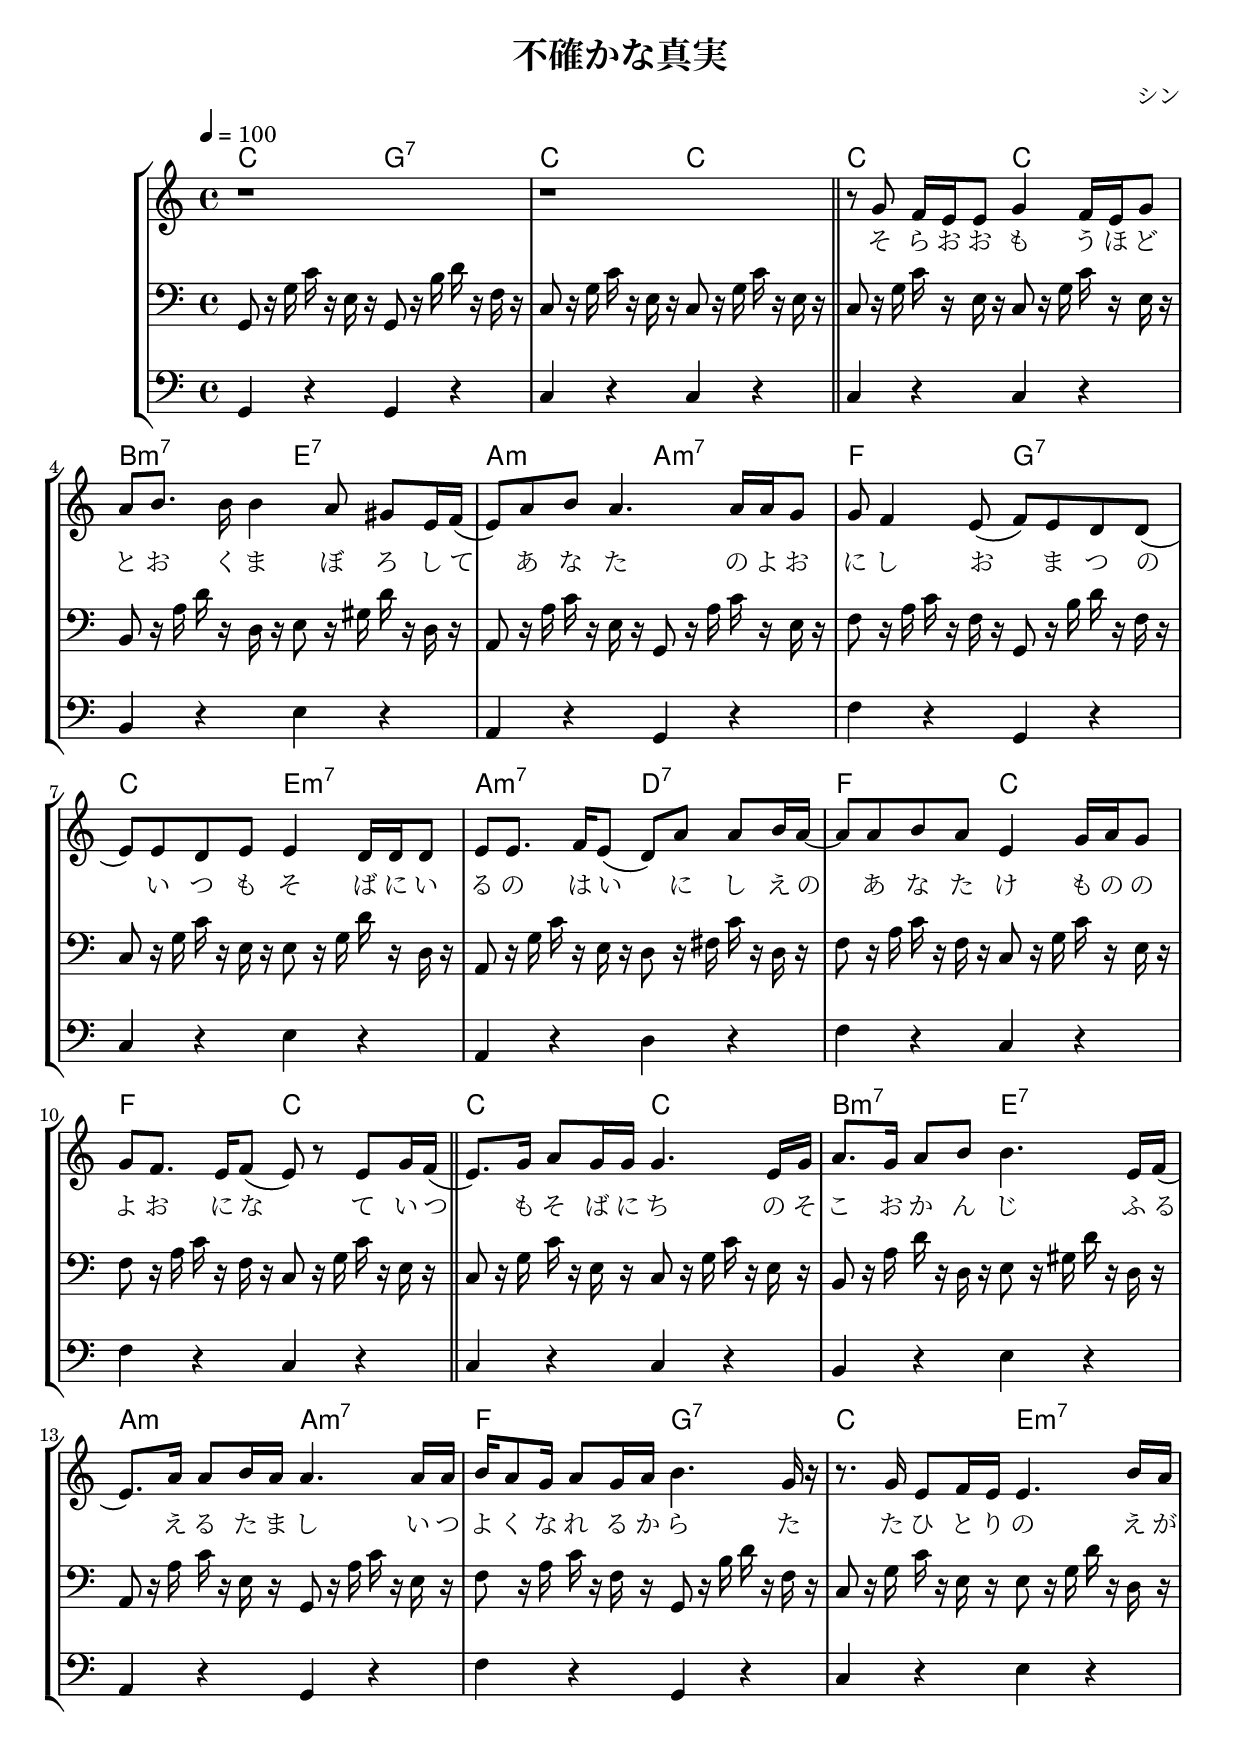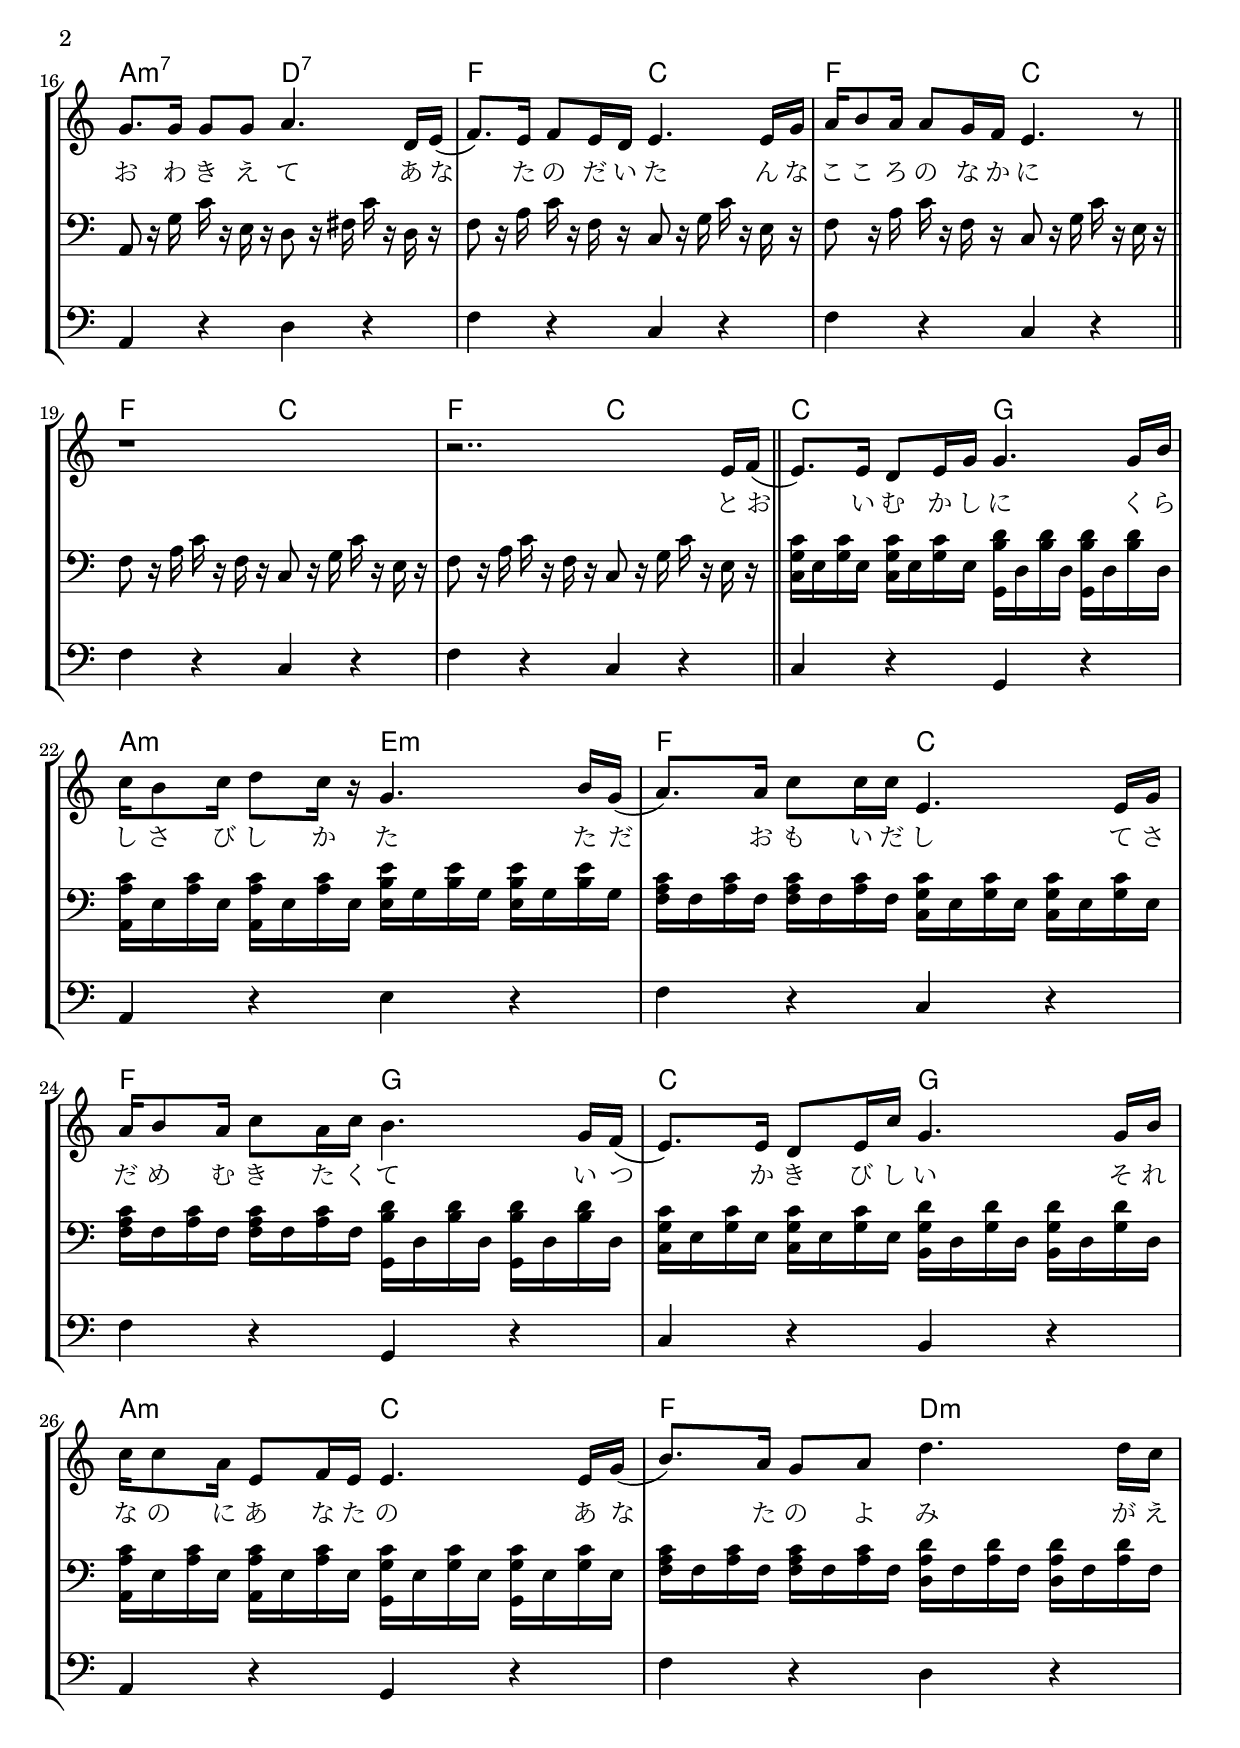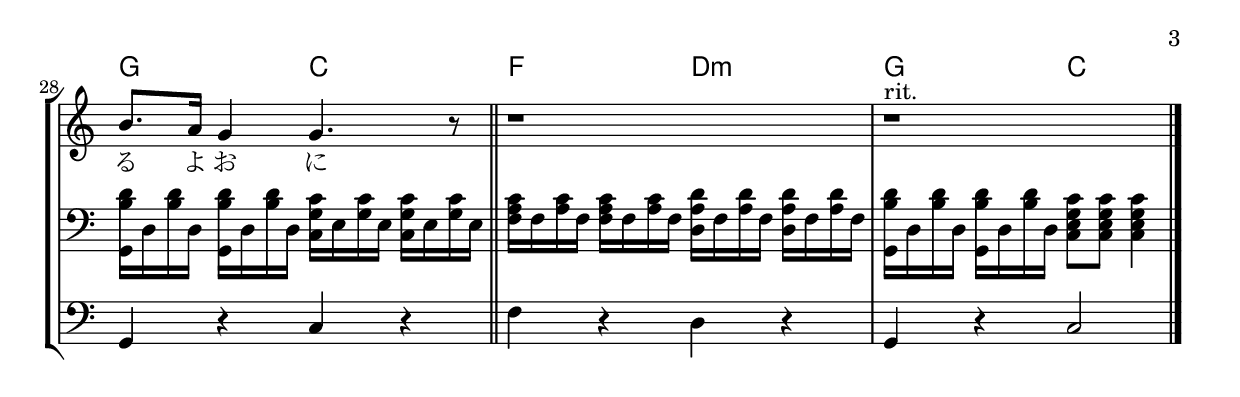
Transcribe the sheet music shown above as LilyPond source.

\version "2.12.1"

\header {
	title = \markup {不確かな真実}
	composer = \markup \center-column {シン}
}

harmony = \chordmode {
	c2 g:7 c c 

	c c b:min7 e:7 a:m a:min7 f g:7 c e:min7 a:min7 d:7 f c f c 

	c c b:min7 e:7 a:m a:min7 f g:7 c e:min7 a:min7 d:7 f c f c 

	f c f c 

	c g a:m e:m f c f g c g a:m c f d:m g c 

	f d:m g c 
}

melody = {
	\key c \major
	\tempo 4 = 100
	r1 | r1   
	\set Staff.midiInstrument = #"fss0.35"
	r8 g'8  f'16  e'16  e'8  g'4  f'16  e'16  g'8 
	a'8  b'8.  b'16  b'4  a'8  gis'8  e'16  f'16 
	(e'8)  a'8  b'8  a'4.  a'16  a'16  g'8 
	g'8  f'4  e'8  (f'8)  e'8  d'8  d'8 
	(e'8)  e'8  d'8  e'8  e'4  d'16  d'16  d'8 
	e'8  e'8.  f'16  e'8  (d'8)  a'8  a'8  b'16  a'16~ 
	a'8  a'8  b'8  a'8  e'4  g'16  a'16  g'8 
	g'8  f'8.  e'16  f'8  (e'8)  r8  e'8  	\set Staff.midiInstrument = #"fss0.35"
	g'16  f'16 
	(e'8.)  g'16  a'8  g'16  g'16  g'4.  e'16  g'16 
	a'8.  g'16  a'8  b'8  b'4.  e'16  f'16 
	(e'8.)  a'16  a'8  b'16  a'16  a'4.  a'16  a'16 
	b'16  a'8  g'16  a'8  g'16  a'16  b'4.  g'16  r16 
	r8.  g'16  e'8  f'16  e'16  e'4.  b'16  a'16 
	g'8.  g'16  g'8  g'8  a'4.  d'16  e'16 
	(f'8.)  e'16  f'8  e'16  d'16  e'4.  e'16  g'16 
	a'16  b'8  a'16  a'8  g'16  f'16  e'4.  	r8 	r1 | r2.. 
	\set Staff.midiInstrument = #"fss0.39"
	e'16  f'16 
	(e'8.)  e'16  d'8  e'16  g'16  g'4.  g'16  b'16 
	c''16  b'8  c''16  d''8  c''16  r16  g'4.  b'16  g'16 
	(a'8.)  a'16  c''8  c''16  c''16  e'4.  e'16  g'16 
	a'16  b'8  a'16  c''8  a'16  c''16  b'4.  g'16  f'16 
	(e'8.)  e'16  d'8  e'16  c''16  g'4.  g'16  b'16 
	c''16  c''8  a'16  e'8  f'16  e'16  e'4.  e'16  g'16 
	(b'8.)  a'16  g'8  a'8  d''4.  d''16  c''16 
	b'8.  a'16  g'4  g'4.  	r8 	r1 | r1^"rit." \bar "|."
}

words = \lyricmode {
	
	そ  ら  お  お  も  う  ほ  ど  と  お  く  ま  ぼ  ろ  し  て  あ  な  た  の  よ  お  に  し  お  ま  つ  の  い  つ  も  そ  ば  に  い  る  の  は  い  に  し  え  の  あ  な  た  け  も  の  の  よ  お  に  な  て  
	い  つ  も  そ  ば  に  ち  の  そ  こ  お  か  ん  じ  ふ  る  え  る  た  ま  し  い  つ  よ  く  な  れ  る  か  ら  た  た  ひ  と  り  の  え  が  お  わ  き  え  て  あ  な  た  の  だ  い  た  ん  な  こ  こ  ろ  の  な  か  に  
	
	と  お  い  む  か  し  に  く  ら  し  さ  び  し  か  た  た  だ  お  も  い  だ  し  て  さ  だ  め  む  き  た  く  て  い  つ  か  き  び  し  い  そ  れ  な  の  に  あ  な  た  の  あ  な  た  の  よ  み  が  え  る  よ  お  に  
	
}

tempochange = {
	\tempo 4 = 100
	r1 | r1 \bar "||"
	\tempo 4 = 100
	r1 | r1 | r1 | r1 | r1 | r1 | r1 | r1 \bar "||"
	\tempo 4 = 100
	r1 | r1 | r1 | r1 | r1 | r1 | r1 | r1 \bar "||"
	\tempo 4 = 100
	r1 | r1 \bar "||"
	\tempo 4 = 100
	r1 | r1 | r1 | r1 | r1 | r1 | r1 | r1 \bar "||"
	\tempo 4 = 100
	r1 | \tempo 4 = 75 r2 \tempo 4 = 66 r2 \bar "|."
}

mainacc = {
	\clef bass
	\set Staff.midiInstrument = #"Acoustic grand"
	\key c \major
	\tempo 4 = 100
	g,8r16g16c'16r16e16r16
	g,8r16b16d'16r16f16r16
	c8r16g16c'16r16e16r16
	c8r16g16c'16r16e16r16
	\bar "||"

	\set Staff.midiInstrument = #"Acoustic grand"
	c8r16g16c'16r16e16r16
	c8r16g16c'16r16e16r16
	b,8r16a16d'16r16d16r16
	e8r16gis16d'16r16d16r16
	a,8r16a16c'16r16e16r16
	g,8r16a16c'16r16e16r16
	f8r16a16c'16r16f16r16
	g,8r16b16d'16r16f16r16
	c8r16g16c'16r16e16r16
	e8r16g16d'16r16d16r16
	a,8r16g16c'16r16e16r16
	d8r16fis16c'16r16d16r16
	f8r16a16c'16r16f16r16
	c8r16g16c'16r16e16r16
	f8r16a16c'16r16f16r16
	c8r16g16c'16r16e16r16
	\bar "||"

	\set Staff.midiInstrument = #"Flute"
	c8r16g16c'16r16e16r16
	c8r16g16c'16r16e16r16
	b,8r16a16d'16r16d16r16
	e8r16gis16d'16r16d16r16
	a,8r16a16c'16r16e16r16
	g,8r16a16c'16r16e16r16
	f8r16a16c'16r16f16r16
	g,8r16b16d'16r16f16r16
	c8r16g16c'16r16e16r16
	e8r16g16d'16r16d16r16
	a,8r16g16c'16r16e16r16
	d8r16fis16c'16r16d16r16
	f8r16a16c'16r16f16r16
	c8r16g16c'16r16e16r16
	f8r16a16c'16r16f16r16
	c8r16g16c'16r16e16r16
	\bar "||"

	\set Staff.midiInstrument = #"Flute"
	f8r16a16c'16r16f16r16
	c8r16g16c'16r16e16r16
	f8r16a16c'16r16f16r16
	c8r16g16c'16r16e16r16
	\bar "||"

	\set Staff.midiInstrument = #"Acoustic grand"
	<c g c'>16 e16 <g c'>16 e16   <c g c'>16 e16 <g c'>16 e16
	<g, b d'>16 d16 <b d'>16 d16   <g, b d'>16 d16 <b d'>16 d16
	<a, a c'>16 e16 <a c'>16 e16   <a, a c'>16 e16 <a c'>16 e16
	<e b e'>16 g16 <b e'>16 g16   <e b e'>16 g16 <b e'>16 g16
	<f a c'>16 f16 <a c'>16 f16   <f a c'>16 f16 <a c'>16 f16
	<c g c'>16 e16 <g c'>16 e16   <c g c'>16 e16 <g c'>16 e16
	<f a c'>16 f16 <a c'>16 f16   <f a c'>16 f16 <a c'>16 f16
	<g, b d'>16 d16 <b d'>16 d16   <g, b d'>16 d16 <b d'>16 d16
	<c g c'>16 e16 <g c'>16 e16   <c g c'>16 e16 <g c'>16 e16
	<b, g d'>16 d16 <g d'>16 d16   <b, g d'>16 d16 <g d'>16 d16
	<a, a c'>16 e16 <a c'>16 e16   <a, a c'>16 e16 <a c'>16 e16
	<g, g c'>16 e16 <g c'>16 e16   <g, g c'>16 e16 <g c'>16 e16
	<f a c'>16 f16 <a c'>16 f16   <f a c'>16 f16 <a c'>16 f16
	<d a d'>16 f16 <a d'>16 f16   <d a d'>16 f16 <a d'>16 f16
	<g, b d'>16 d16 <b d'>16 d16   <g, b d'>16 d16 <b d'>16 d16
	<c g c'>16 e16 <g c'>16 e16   <c g c'>16 e16 <g c'>16 e16
	\bar "||"

	\set Staff.midiInstrument = #"Acoustic grand"
	<f a c'>16 f16 <a c'>16 f16   <f a c'>16 f16 <a c'>16 f16
	<d a d'>16 f16 <a d'>16 f16   <d a d'>16 f16 <a d'>16 f16
	<g, b d'>16 d16 <b d'>16 d16   <g, b d'>16 d16 <b d'>16 d16
	<c e g c'>8 <c e g c'>8 <c e g c'>4
	\bar "|."
}

subacc = {
	\clef bass
	\set Staff.midiInstrument = #"Acoustic Guitar (nylon)"
	\key c \major
	\tempo 4 = 100
	g,4 r4
	g,4 r4
	c4 r4
	c4 r4
	\bar "||"

	\set Staff.midiInstrument = #"Violin"
	c4 r4
	c4 r4
	b,4 r4
	e4 r4
	a,4 r4
	g,4 r4
	f4 r4
	g,4 r4
	c4 r4
	e4 r4
	a,4 r4
	d4 r4
	f4 r4
	c4 r4
	f4 r4
	c4 r4
	\bar "||"

	\set Staff.midiInstrument = #"String Ensemble 2"
	c4 r4
	c4 r4
	b,4 r4
	e4 r4
	a,4 r4
	g,4 r4
	f4 r4
	g,4 r4
	c4 r4
	e4 r4
	a,4 r4
	d4 r4
	f4 r4
	c4 r4
	f4 r4
	c4 r4
	\bar "||"

	\set Staff.midiInstrument = #"String Ensemble 1"
	f4 r4
	c4 r4
	f4 r4
	c4 r4
	\bar "||"

	\set Staff.midiInstrument = #"String Ensemble 1"
	c4 r4
	g,4 r4
	a,4 r4
	e4 r4
	f4 r4
	c4 r4
	f4 r4
	g,4 r4
	c4 r4
	b,4 r4
	a,4 r4
	g,4 r4
	f4 r4
	d4 r4
	g,4 r4
	c4 r4
	\bar "||"

	\set Staff.midiInstrument = #"String Ensemble 1"
	f4 r4
	d4 r4
	g,4 r4
	c2
	\bar "|."
}

percA = {
	\drummode {
	cymr4 cymr4 cymr4 cymr4  |cymr4 cymr8 cymr16 cymr16 cymr4 cymr4  \bar "||"
	cymr4 cymr4 cymr4 cymr4  |cymr4 cymr8 cymr16 cymr16 cymr4 cymr4  |cymr4 cymr4 cymr4 cymr4  |cymr4 cymr2.  |cymr4 cymr4 cymr4 cymr4  |cymr4 cymr8 cymr16 cymr16 cymr4 cymr4  |cymr4 cymr4 cymr4 cymr4  |cymr4 cymr2.  \bar "||"
	cymr4 cymr4 cymr4 cymr4  |cymr4 cymr8 cymr16 cymr16 cymr4 cymr4  |cymr4 cymr4 cymr4 cymr4  |cymr4 cymr2.  |cymr4 cymr4 cymr4 cymr4  |cymr4 cymr8 cymr16 cymr16 cymr4 cymr4  |cymr4 cymr4 cymr4 cymr4  |cymr4 cymr2.  \bar "||"
	cymr4 cymr4 cymr4 cymr4  |cymr4 cymr8 cymr16 cymr16 cymr4 cymr4  \bar "||"
	cymr4 cymr4 cymr4 cymr4  |cymr4 cymr8 cymr16 cymr16 cymr4 cymr4  |cymr4 cymr4 cymr4 cymr4  |cymr4 cymr2.  |cymr4 cymr4 cymr4 cymr4  |cymr4 cymr8 cymr16 cymr16 cymr4 cymr4  |cymr4 cymr4 cymr4 cymr4  |cymr4 cymr2.  \bar "||"
	cymr4 cymr4 cymr4 cymr4  |cymr4 cymr8 cymr16 cymr16 cymr4 cymr4  \bar "|."
	}
}

percB = {
	\drummode {
	r2 sn2  |r2 sn2  \bar "||"
	r2 sn2  |r2 sn2  |r2 sn2  |r8 sn8 sn2.  |r2 sn2  |r2 sn2  |r2 sn2  |r8 sn8 sn2.  \bar "||"
	r2 sn2  |r2 sn2  |r2 sn2  |r8 sn8 sn2.  |r2 sn2  |r2 sn2  |r2 sn2  |r8 sn8 sn2.  \bar "||"
	r2 sn2  |r2 sn2  \bar "||"
	r2 sn2  |r2 sn2  |r2 sn2  |r8 sn8 sn2.  |r2 sn2  |r2 sn2  |r2 sn2  |r8 sn8 sn2.  \bar "||"
	r2 sn2  |r2 sn2  \bar "|."
	}
}

percC = {
	\drummode {
	bd2. r8 bd8  |bd2 r8 bd4.  \bar "||"
	bd2. r8 bd8  |bd2. r8 bd8  |bd2. r8 bd8  |bd4. bd8 bd4. bd8  |bd2. r8 bd8  |bd2. r8 bd8  |bd2. r8 bd8  |bd2 r8 bd4.  \bar "||"
	bd2. r8 bd8  |bd2. r8 bd8  |bd2. r8 bd8  |bd4. bd8 bd4. bd8  |bd2. r8 bd8  |bd2. r8 bd8  |bd2. r8 bd8  |bd2 r8 bd4.  \bar "||"
	bd2. r8 bd8  |bd2 r8 bd4.  \bar "||"
	bd2. r8 bd8  |bd2. r8 bd8  |bd2. r8 bd8  |bd4. bd8 bd4. bd8  |bd2. r8 bd8  |bd2. r8 bd8  |bd2. r8 bd8  |bd2 r8 bd4.  \bar "||"
	bd2. r8 bd8  |bd2 r8 bd4.  \bar "|."
	}
}

percD = {
	\drummode {
	r1 |r8. tommh8. tommh2 r8  \bar "||"
	r1 |r1 |r1 |r2 r8 tommh8 tommh4  |r1 |r1 |r1 |r8. tommh8. tommh2 r8  \bar "||"
	r1 |r1 |r1 |r2 r8 tommh8 tommh4  |r1 |r1 |r1 |r8. tommh8. tommh2 r8  \bar "||"
	r1 |r8. tommh8. tommh2 r8  \bar "||"
	r1 |r1 |r1 |r2 r8 tommh8 tommh4  |r1 |r1 |r1 |r8. tommh8. tommh2 r8  \bar "||"
	r1 |r8. tommh8. tommh2 r8  \bar "|."
	}
}

percE = {
	\drummode {
	r1 |r2. toml8 toml8  \bar "||"
	r1 |r1 |r1 |r2. r8 toml8  |r1 |r1 |r1 |r2. toml8 toml8  \bar "||"
	r1 |r1 |r1 |r2. r8 toml8  |r1 |r1 |r1 |r2. toml8 toml8  \bar "||"
	r1 |r2. toml8 toml8  \bar "||"
	r1 |r1 |r1 |r2. r8 toml8  |r1 |r1 |r1 |r2. toml8 toml8  \bar "||"
	r1 |r2. toml8 toml8  \bar "|."
	}
}

percF = {
	\drummode {
	r1 |hho1  \bar "||"
	r1 |r1 |r1 |r1 |r1 |r1 |r1 |hho1  \bar "||"
	r1 |r1 |r1 |r1 |r1 |r1 |r1 |hho1  \bar "||"
	r1 |hho1  \bar "||"
	r1 |r1 |r1 |r1 |r1 |r1 |r1 |hho1  \bar "||"
	r1 |hho1  \bar "|."
	}
}

\score {
	<<
		\new StaffGroup <<
			\new ChordNames {\harmony}
			\new Voice = "melody" {\melody}
			\new Lyrics \lyricsto "melody" \words
			\new Staff = "mainacc" {\mainacc}
			\new Staff = "subacc" {\subacc}
		>>
	>>
	\layout { }
}
